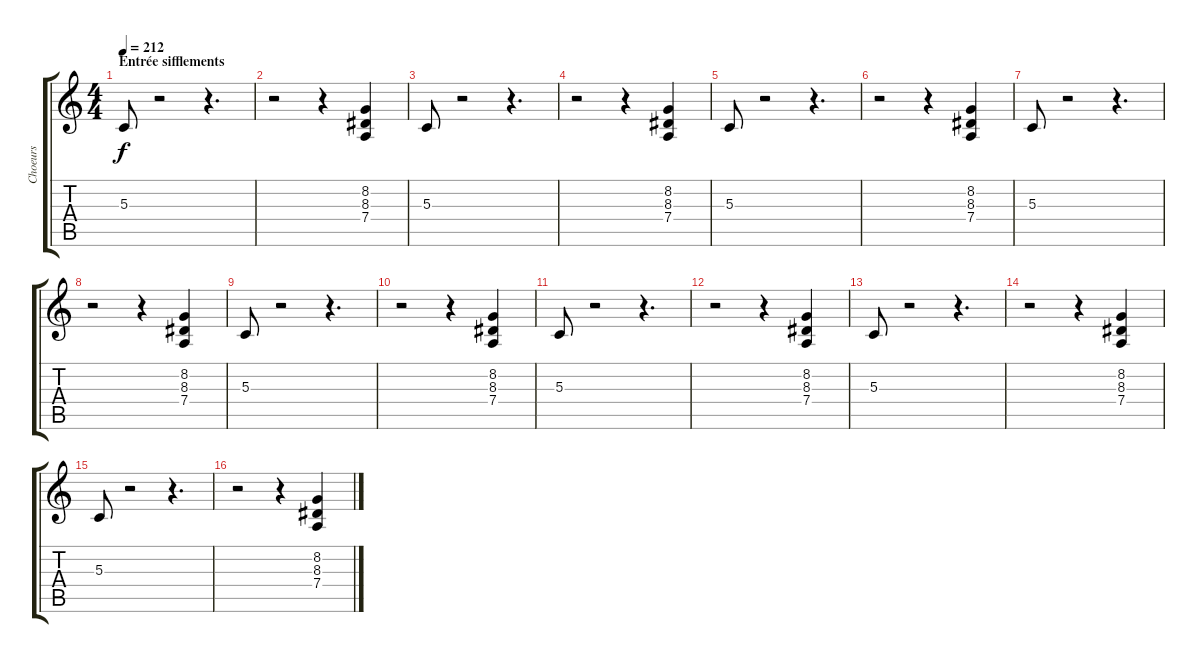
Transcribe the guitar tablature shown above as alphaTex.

\track ("Choeurs" "Choeurs") {instrument voiceoohs}
\staff {score tabs}
\tuning (E4 B3 G3 D3 A2 E2) {hide}
\ts (4 4)
\section ("" "Entrée sifflements")
\tempo 212
\clef g2
\ks c
5.3.8{dy f} r.2 r.4{d} |
r.2 r.4 (8.2 8.3 7.4).4 |
5.3.8 r.2 r.4{d} |
r.2 r.4 (8.2 8.3 7.4).4 |
5.3.8 r.2 r.4{d} |
r.2 r.4 (8.2 8.3 7.4).4 |
5.3.8 r.2 r.4{d} |
r.2 r.4 (8.2 8.3 7.4).4 |
5.3.8 r.2 r.4{d} |
r.2 r.4 (8.2 8.3 7.4).4 |
5.3.8 r.2 r.4{d} |
r.2 r.4 (8.2 8.3 7.4).4 |
5.3.8 r.2 r.4{d} |
r.2 r.4 (8.2 8.3 7.4).4 |
5.3.8 r.2 r.4{d} |
r.2 r.4 (8.2 8.3 7.4).4
